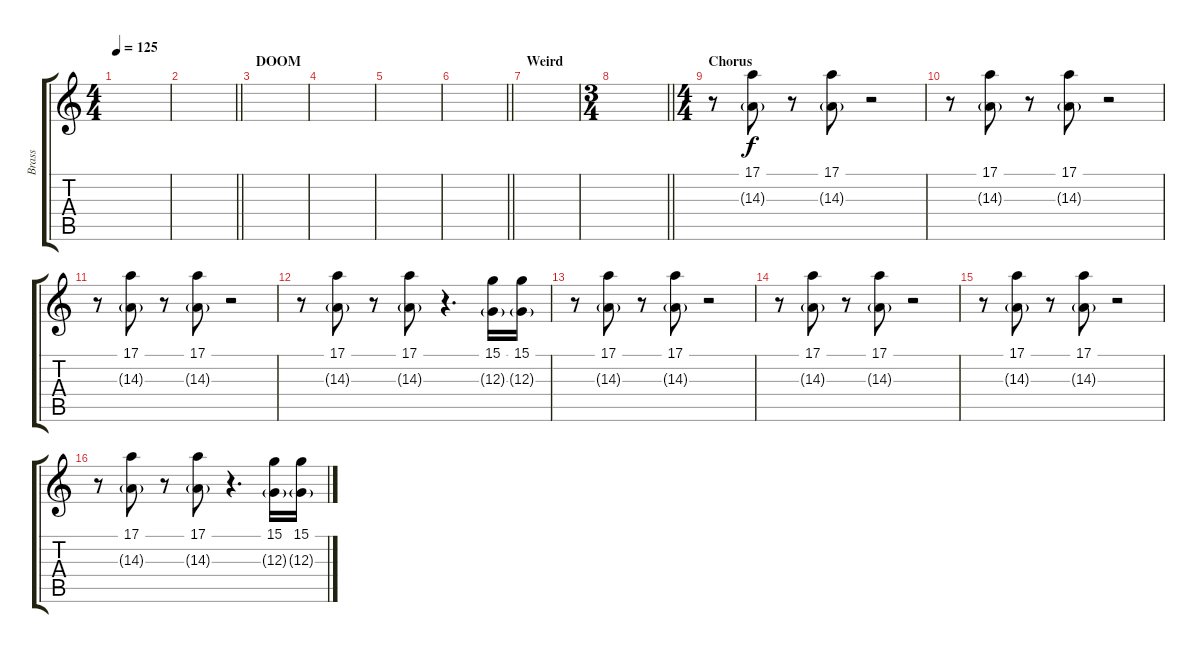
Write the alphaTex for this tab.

\track ("Brass" "Brass") {instrument synthbrass1}
\staff {score tabs}
\tuning (E4 B3 G3 D3 A2 E2) {hide}
\ts (4 4)
\tempo 125
\clef g2
\ks c
|
\barLineRight lightlight
|
\section ("" "DOOM")
|
|
|
\barLineRight lightlight
|
\section ("" "Weird")
|
\ts (3 4)
\barLineRight lightlight
|
\ts (4 4)
\section ("" "Chorus")
r.8 (17.1 14.3{g}).8 r.8 (17.1 14.3{g}).8 r.2 |
r.8 (17.1 14.3{g}).8 r.8 (17.1 14.3{g}).8 r.2 |
r.8 (17.1 14.3{g}).8 r.8 (17.1 14.3{g}).8 r.2 |
r.8 (17.1 14.3{g}).8 r.8 (17.1 14.3{g}).8 r.4{d} (15.1 12.3{g}).16 (15.1 12.3{g}).16 |
r.8 (17.1 14.3{g}).8 r.8 (17.1 14.3{g}).8 r.2 |
r.8 (17.1 14.3{g}).8 r.8 (17.1 14.3{g}).8 r.2 |
r.8 (17.1 14.3{g}).8 r.8 (17.1 14.3{g}).8 r.2 |
r.8 (17.1 14.3{g}).8 r.8 (17.1 14.3{g}).8 r.4{d} (15.1 12.3{g}).16 (15.1 12.3{g}).16
